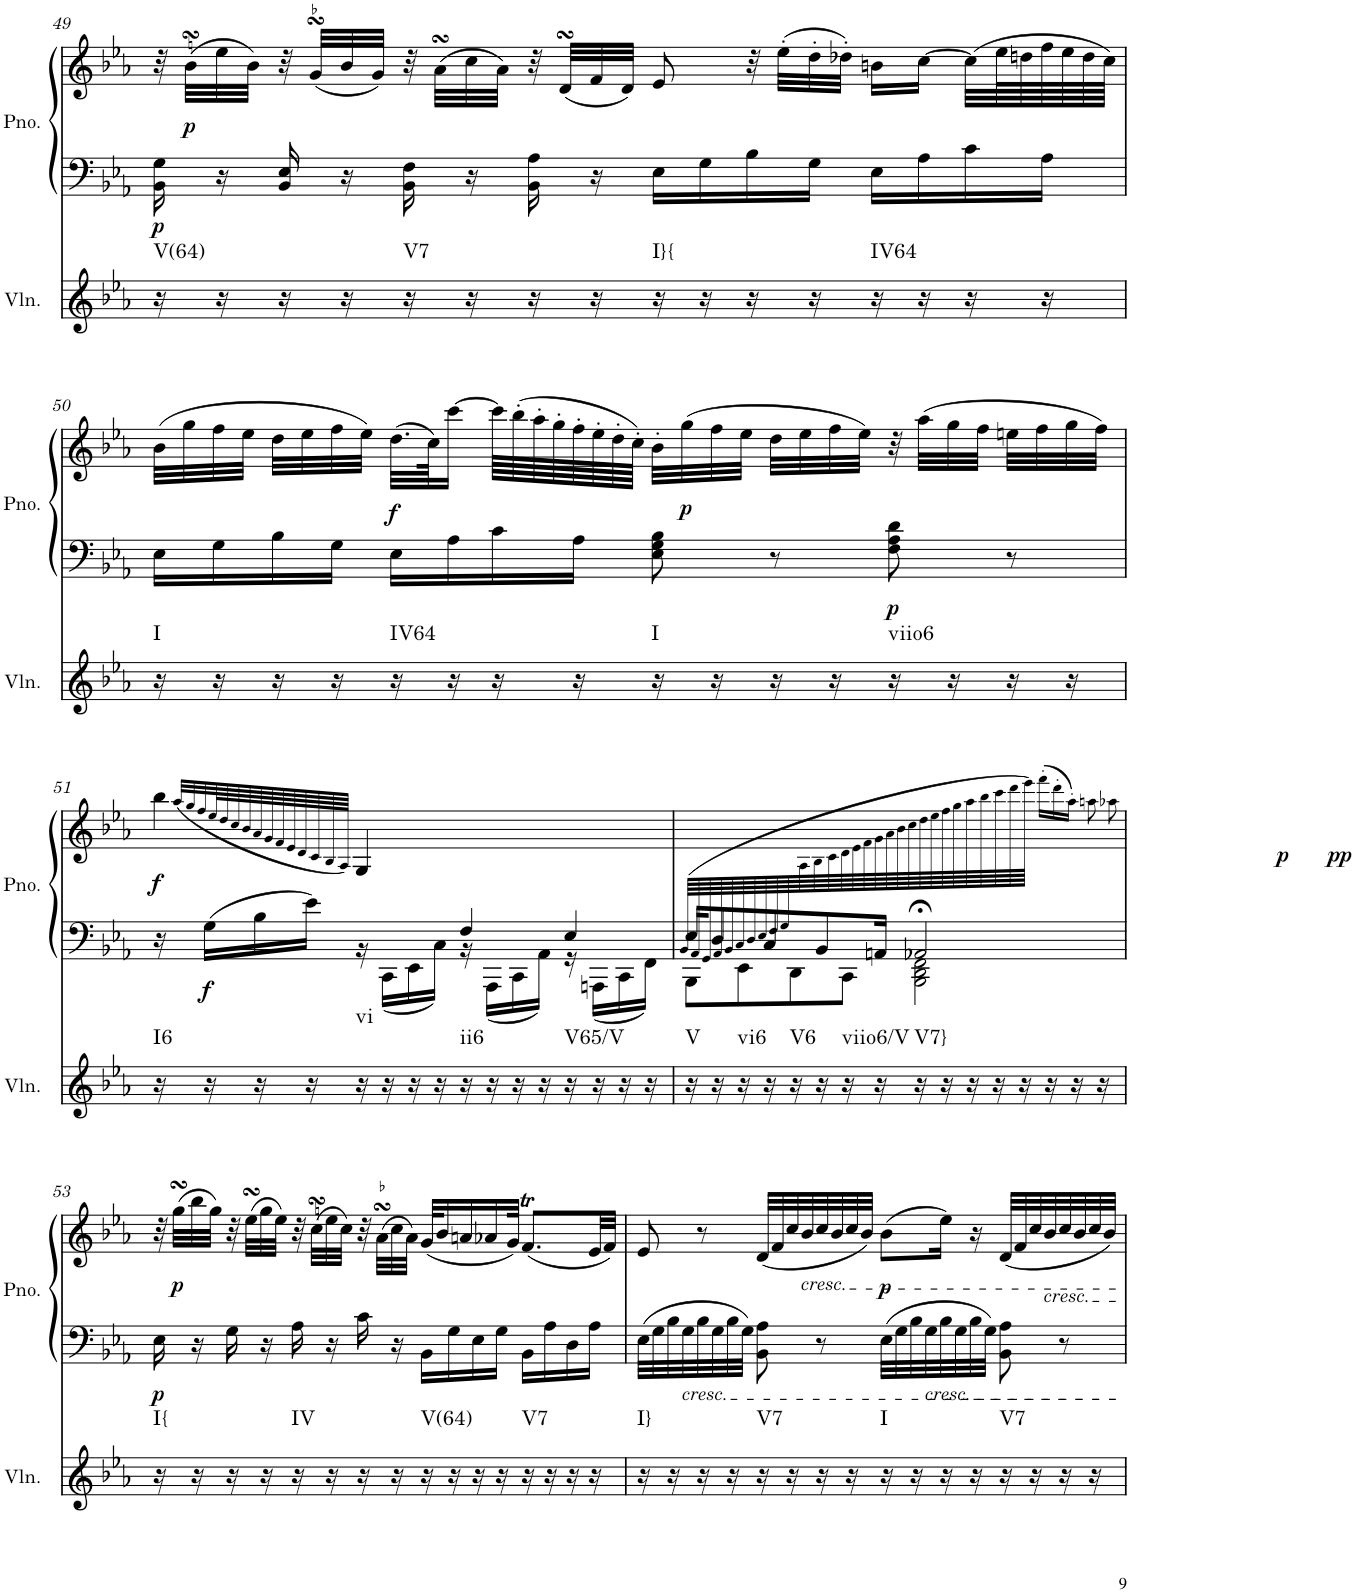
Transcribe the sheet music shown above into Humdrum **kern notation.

**kern	**harte	**kern	**kern	**dynam
*part2	*part2	*part1	*part1	*part1
*staff3	*	*staff2	*staff1	*staff1/2
*I"Violin	*	*I"Piano	*	*
*I'Vln.	*	*I'Pno.	*	*
!!LO:PB:g=z
*clefG2	*	*clefF4	*clefG2	*
*k[b-e-a-]	*	*k[b-e-a-]	*k[b-e-a-]	*
*M4/4	*	*M4/4	*M4/4	*
*met(c)	*	*met(c)	*met(c)	*
=49	=49	=49	=49	=49
!	!LO:H:kt=V(64)	!	!	!LO:DY:b=2
16r	N	16BB-\ 16G\	32r	p
!	!	!	!	!LO:DY:b
.	.	.	(32b-sSSS\LLL	p
16r	.	16r	32ee-\	.
.	.	.	32b-\JJJ)	.
16r	.	16BB-/ 16E-/	32r	.
.	.	.	(32gsSsS/LLL	.
16r	.	16r	32b-/	.
.	.	.	32g/JJJ)	.
!	!LO:H:kt=V7	!	!	!
16r	N	16BB-\ 16F\	32r	.
.	.	.	(32a-sSSs\LLL	.
16r	.	16r	32cc\	.
.	.	.	32a-\JJJ)	.
16r	.	16BB-\ 16A-\	32r	.
.	.	.	(32dsSsS/LLL	.
16r	.	16r	32f/	.
.	.	.	32d/JJJ)	.
!	!LO:H:kt=I}{	!	!	!
16r	N	16E-\LL	8e-/	.
16r	.	16G\	.	.
16r	.	16B-\	32r	.
.	.	.	(32ee-'\LLL	.
16r	.	16G\JJ	32dd'\	.
.	.	.	32dd-X'\JJJ)	.
!	!LO:H:kt=IV64	!	!	!
16r	N	16E-\LL	16bn\LL	.
16r	.	16A-\	[16cc\JJ	.
16r	.	16c\	(32cc\LLL]	.
.	.	.	64ee-\L	.
.	.	.	64ddn\	.
16r	.	16A-\JJ	64ff\	.
.	.	.	64ee-\	.
.	.	.	64dd\	.
.	.	.	64cc\JJJJ)	.
!!LO:LB:g=z
=50	=50	=50	=50	=50
!	!LO:H:kt=I	!	!	!
16r	N	16E-\LL	(32b-\LLL	.
.	.	.	32gg\	.
16r	.	16G\	32ff\	.
.	.	.	32ee-\JJJ	.
16r	.	16B-\	32dd\LLL	.
.	.	.	32ee-\	.
16r	.	16G\JJ	32ff\	.
.	.	.	32ee-\JJJ)	.
!	!LO:H:kt=IV64	!	!	!LO:DY:b
16r	N	16E-\LL	(32.dd\LLL	f
.	.	.	64cc\JK)	.
16r	.	16A-\	[16ccc\JJ	.
16r	.	16c\	64ccc\LLLL]	.
.	.	.	(64bb-'\	.
.	.	.	64aa-'\	.
.	.	.	64gg'\	.
16r	.	16A-\JJ	64ff'\	.
.	.	.	64ee-'\	.
.	.	.	64dd'\	.
.	.	.	64cc'\JJJJ)	.
!	!LO:H:kt=I	!	!	!
16r	N	8E-\ 8G\ 8B-\	32b-'\LLL	.
!	!	!	!	!LO:DY:b
.	.	.	(32gg\	p
16r	.	.	32ff\	.
.	.	.	32ee-\JJJ	.
16r	.	8r	32dd\LLL	.
.	.	.	32ee-\	.
16r	.	.	32ff\	.
.	.	.	32ee-\JJJ)	.
!	!LO:H:kt=viio6	!	!	!LO:DY:b=2
16r	N	8F\ 8A-\ 8d\	32r	p
.	.	.	(32aa-\LLL	.
16r	.	.	32gg\	.
.	.	.	32ff\JJJ	.
16r	.	8r	32een\LLL	.
.	.	.	32ff\	.
16r	.	.	32gg\	.
.	.	.	32ff\JJJ)	.
!!LO:LB:g=z
=51	=51	=51	=51	=51
*	*	*^	*	*
!	!LO:H:kt=I6	!	!	!	!LO:DY:b
16r	N	16r	4ryy	4bb-\	f
!	!	!	!	!	!LO:DY:b=2
16r	.	16G\LL	.	.	f
16r	.	16B-\	.	.	.
16r	.	16e-\JJ	.	.	.
.	.	.	.	(32qaa-/LLL	.
.	.	.	.	32qgg/	.
.	.	.	.	32qff/	.
.	.	.	.	64qee-/L	.
.	.	.	.	64qdd/	.
.	.	.	.	64qcc/	.
.	.	.	.	64qb-/	.
.	.	.	.	64qa-/	.
.	.	.	.	64qg/	.
.	.	.	.	64qf/	.
.	.	.	.	64qe-/	.
.	.	.	.	64qd/	.
.	.	.	.	64qc/	.
.	.	.	.	64qB-/	.
.	.	.	.	64qA-/JJJJ)	.
!	!LO:H:kt=vi	!	!	!	!
16r	N	4ryy	16r	4G/	.
16r	.	.	16CC\LL	.	.
16r	.	.	16EE-\	.	.
16r	.	.	16C\JJ	.	.
!	!LO:H:kt=ii6	!	!	!	!
16r	N	4F/	16r	2ryy	.
16r	.	.	16AAA-\LL	.	.
16r	.	.	16CC\	.	.
16r	.	.	16AA-\JJ	.	.
!	!LO:H:kt=V65/V	!	!	!	!
16r	N	4E-/	16r	.	.
16r	.	.	16AAAn\LL	.	.
16r	.	.	16CC\	.	.
16r	.	.	16FF\JJ	.	.
=52	=52	=52	=52	=52	=52
*	*	*	*	*^	*
*	*	*	*	*	*^	*
!	!LO:H:kt=V	!	!	!	!	!	!
16r	N	16E-/KL	8BBB-\L	1ryy	1ryy	2ryy	.
16r	.	8D/	.	.	.	.	.
!	!LO:H:kt=vi6	!	!	!	!	!	!
16r	N	.	8EE-\	.	.	.	.
16r	.	8C/	.	.	.	.	.
!	!LO:H:kt=V6	!	!	!	!	!	!
16r	N	.	8DD\	.	.	.	.
16r	.	8BB-/	.	.	.	.	.
!	!LO:H:kt=viio6/V	!	!	!	!	!	!
16r	N	.	8CC\J	.	.	.	.
16r	.	16AAn/Jk	.	.	.	.	.
!	!	!	!	!	!	!	!LO:DY:b
!	!LO:H:kt=V7}	!	!	!	!	!	!LO:DY:n=1:b
16r	N	2AA-X;</	2BBB-\ 2DD\ 2FF\	.	.	2ryy	p pp
16r	.	.	.	.	.	.	.
16r	.	.	.	.	.	.	.
16r	.	.	.	.	.	.	.
16r	.	.	.	.	.	.	.
16r	.	.	.	.	.	.	.
16r	.	.	.	.	.	.	.
16r	.	.	.	.	.	.	.
*	*	*v	*v	*	*	*	*
.	.	.	.	64qA-\	.	.
.	.	.	.	64qB-\	.	.
.	.	.	.	64qc\	.	.
.	.	.	.	64qd\	.	.
.	.	.	.	64qe-\	.	.
.	.	.	.	64qf\	.	.
.	.	.	.	64qg\	.	.
.	.	.	.	64qa-\	.	.
.	.	.	.	64qb-\	.	.
.	.	.	.	64qcc\	.	.
.	.	.	.	64qdd\	.	.
.	.	.	.	64qee-\	.	.
.	.	.	.	64qff\	.	.
.	.	.	.	64qgg\	.	.
.	.	64qBB-/LLLL)	.	64qaa-\	.	.
.	.	64qAA-/	.	64qbb-\	.	.
.	.	64qGG/	.	64qccc\	.	.
.	.	64qAA-/	.	64qddd\	.	.
.	.	64qBB-/	.	(>64qeee-\JJJJ	.	.
.	.	64qC/	.	(16qfff'>\LL	.	.
.	.	64qD/	.	16qddd'>\	.	.
.	.	64qE-/	.	16qaa-'>\JJ)	.	.
.	.	64qF/	.	8qaan\	.	.
.	.	64qG/	.	8qaa-X\	.	.
!!LO:LB:g=z
=53	=53	=53	=53	=53	=53	=53
!	!LO:H:kt=I{	!	!	!	!	!LO:DY:b=2
*	*	*	*v	*v	*v	*
16r	N	16E-\	32r	p
!	!	!	!	!LO:DY:b
.	.	.	(32ggsSsS\LLL	p
16r	.	16r	32bb-\	.
.	.	.	32gg\JJJ)	.
16r	.	16G\	32r	.
.	.	.	(32ee-sSSs\LLL	.
16r	.	16r	32gg\	.
.	.	.	32ee-\JJJ)	.
!	!LO:H:kt=IV	!	!	!
16r	N	16A-\	32r	.
.	.	.	(32ccsSSS\LLL	.
16r	.	16r	32ee-\	.
.	.	.	32cc\JJJ)	.
16r	.	16c\	32r	.
.	.	.	(32a-sSSs\LLL	.
16r	.	16r	32cc\	.
.	.	.	32a-\JJJ)	.
!	!LO:H:kt=V(64)	!	!	!
16r	N	16BB-\LL	(32g/KLL	.
.	.	.	16b-/	.
16r	.	16G\	.	.
.	.	.	16an/	.
16r	.	16E-\	.	.
.	.	.	16a-X/	.
16r	.	16G\JJ	.	.
.	.	.	32g/JJk)	.
!	!LO:H:kt=V7	!	!	!
16r	N	16BB-\LL	(8.fT/L	.
16r	.	16A-\	.	.
16r	.	16D\	.	.
16r	.	16A-\JJ	32e-/LL	.
.	.	.	32f/JJJ)	.
=54	=54	=54	=54	=54
!	!LO:H:kt=I}	!	!	!
16r	N	32E-\LLL	8e-/	.
.	.	32G\	.	.
16r	.	32B-\	.	.
!	!	!LO:TX:b:i:t=cresc.	!	!
.	.	32G\	.	.
16r	.	32B-\	8r	.
.	.	32G\	.	.
16r	.	32B-\	.	.
.	.	32G\JJJ	.	.
!	!LO:H:kt=V7	!	!	!
16r	N	8BB-\ 8A-\	(32d/LLL	.
.	.	.	32f/	.
16r	.	.	32cc/	.
!	!	!	!LO:TX:b:i:t=cresc.	!
.	.	.	32b-/	.
16r	.	8r	32cc/	.
.	.	.	32b-/	.
16r	.	.	32cc/	.
.	.	.	32b-/JJJ)	.
!	!LO:H:kt=I	!	!	!LO:DY:b
16r	N	32E-\LLL	(8b-\L	p
.	.	32G\	.	.
16r	.	32B-\	.	.
!	!	!LO:TX:b:i:t=cresc.	!	!
.	.	32G\	.	.
16r	.	32B-\	16ee-\Jk)	.
.	.	32G\	.	.
16r	.	32B-\	16r	.
.	.	32G\JJJ	.	.
!	!LO:H:kt=V7	!	!	!
16r	N	8BB-\ 8A-\	(32d/LLL	.
.	.	.	32f/	.
16r	.	.	32cc/	.
!	!	!	!LO:TX:b:i:t=cresc.	!
.	.	.	32b-/	.
16r	.	8r	32cc/	.
.	.	.	32b-/	.
16r	.	.	32cc/	.
.	.	.	32b-/JJJ)	.
=	=	=	=	=
*-	*-	*-	*-	*-
